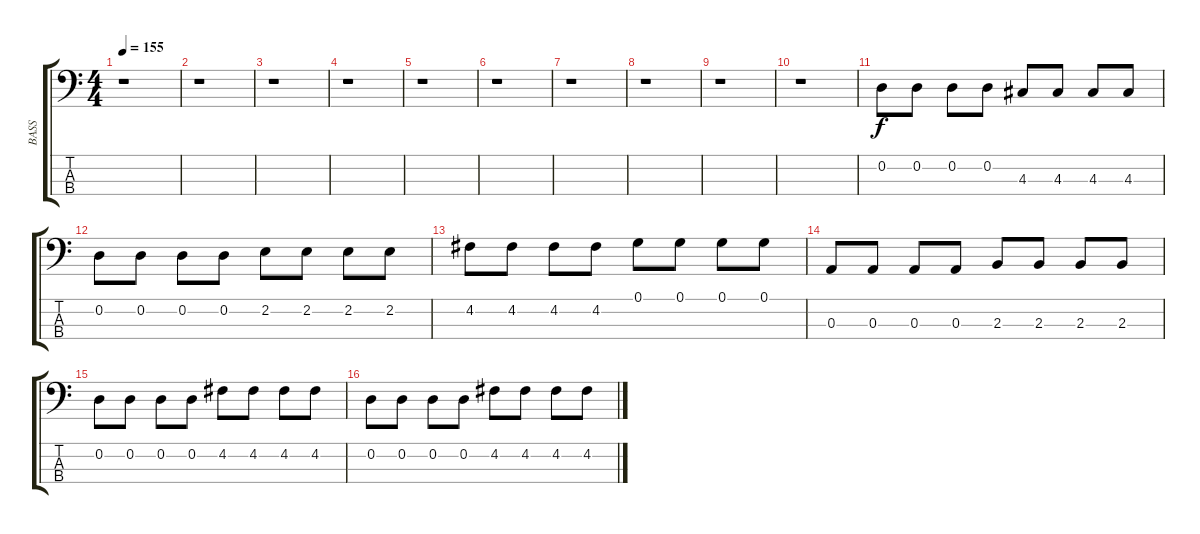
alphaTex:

\track ("BASS" "BASS") {instrument electricbasspick}
\staff {score tabs}
\tuning (G2 D2 A1 E1) {hide}
\ts (4 4)
\tempo 155
\clef f4
\ks c
r.1{dy f} |
r.1 |
r.1{balance 0} |
r.1 |
r.1 |
r.1 |
r.1 |
r.1 |
r.1 |
r.1 |
0.2.8{instrument fx6goblins} 0.2.8 0.2.8 0.2.8 4.3.8 4.3.8 4.3.8 4.3.8 |
0.2.8 0.2.8 0.2.8 0.2.8 2.2.8 2.2.8 2.2.8 2.2.8 |
4.2.8 4.2.8 4.2.8 4.2.8 0.1.8 0.1.8 0.1.8 0.1.8 |
0.3.8 0.3.8 0.3.8 0.3.8 2.3.8 2.3.8 2.3.8 2.3.8 |
0.2.8 0.2.8 0.2.8 0.2.8 4.2.8 4.2.8 4.2.8 4.2.8 |
0.2.8 0.2.8 0.2.8 0.2.8 4.2.8 4.2.8 4.2.8 4.2.8
